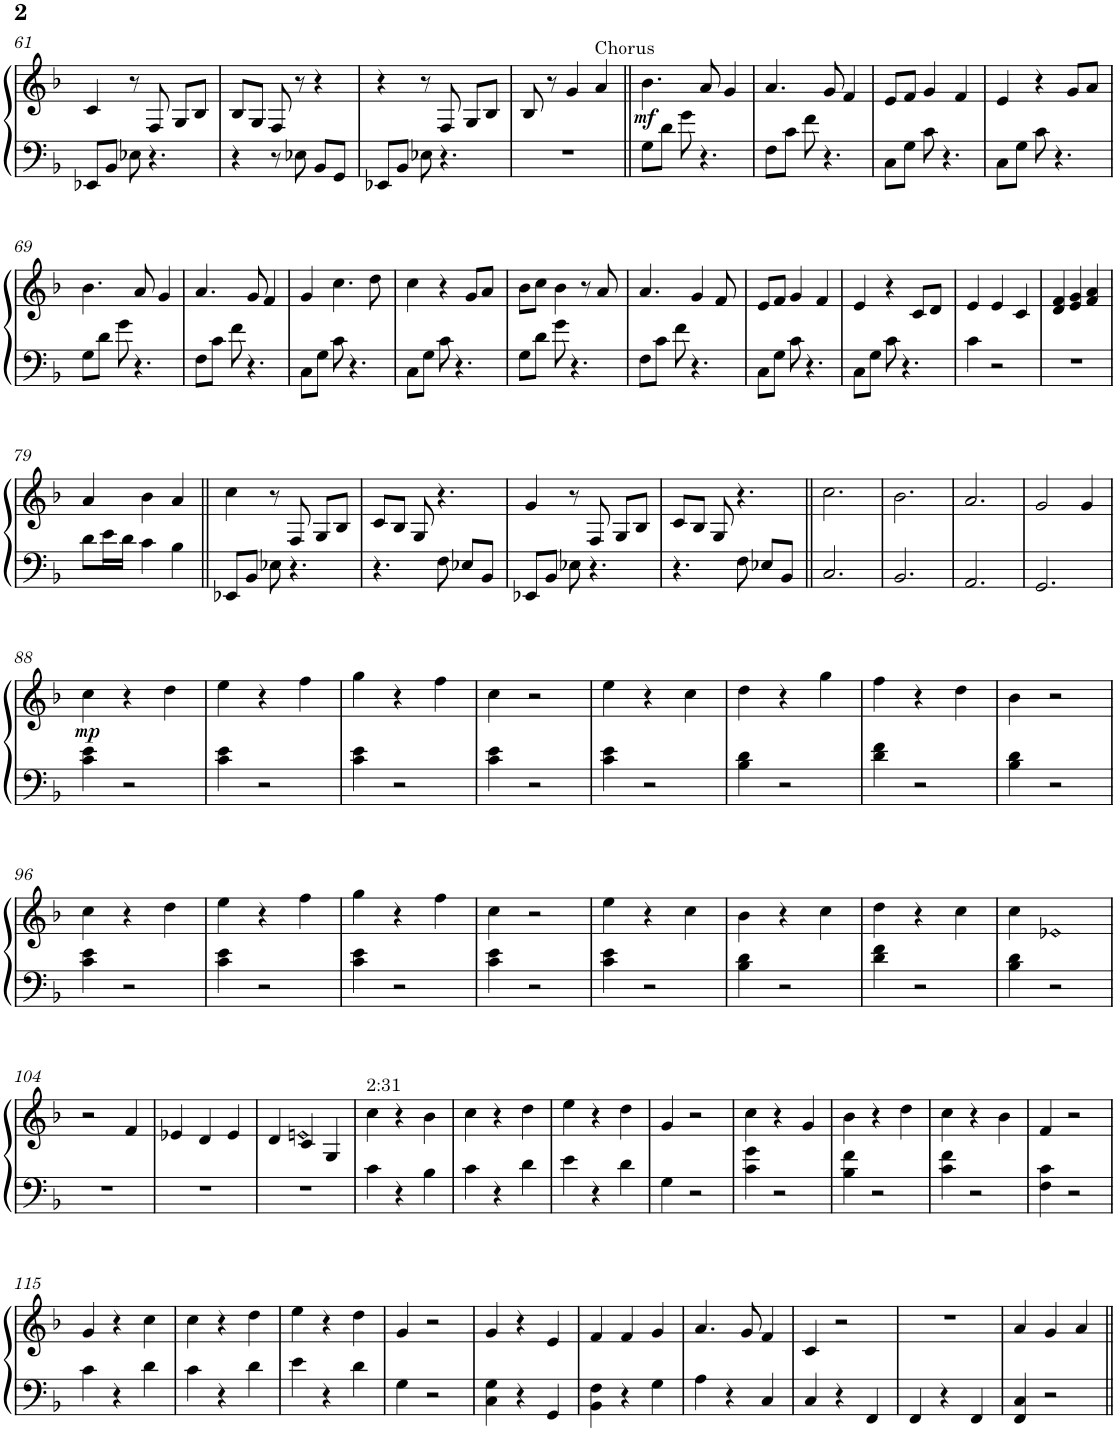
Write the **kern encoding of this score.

**kern	**kern	**dynam
*part1	*part1	*part1
*staff2	*staff1	*staff1/2
*I"Harp	*	*
*I'Hrp.	*	*
!!LO:PB:g=z
*clefF4	*clefG2	*
*k[b-]	*k[b-]	*
*M3/4	*M3/4	*
=61	=61	=61
8EE-X/L	4c/	.
8BB-/J	.	.
8E-X\	8r	.
4.r	8F/	.
.	8G/L	.
.	8B-/J	.
=62	=62	=62
4r	8B-/L	.
.	8G/J	.
8r	8F/	.
8E-X\	8r	.
8BB-/L	4r	.
8GG/J	.	.
=63	=63	=63
8EE-X/L	4r	.
8BB-/J	.	.
8E-X\	8r	.
4.r	8F/	.
.	8G/L	.
.	8B-/J	.
=64	=64	=64
2.r	8B-/	.
.	8r	.
.	4g/	.
!	!LO:TX:a:t=Chorus	!
.	4a/	.
=65||	=65||	=65||
!	!	!LO:DY:b
8G\L	4.b-\	mf
8d\J	.	.
8g\	.	.
4.r	8a/	.
.	4g/	.
=66	=66	=66
8F\L	4.a/	.
8c\J	.	.
8f\	.	.
4.r	8g/	.
.	4f/	.
=67	=67	=67
8C\L	8e/L	.
8G\J	8f/J	.
8c\	4g/	.
4.r	.	.
.	4f/	.
=68	=68	=68
8C\L	4e/	.
8G\J	.	.
8c\	4r	.
4.r	.	.
.	8g/L	.
.	8a/J	.
!!LO:LB:g=z
=69	=69	=69
8G\L	4.b-\	.
8d\J	.	.
8g\	.	.
4.r	8a/	.
.	4g/	.
=70	=70	=70
8F\L	4.a/	.
8c\J	.	.
8f\	.	.
4.r	8g/	.
.	4f/	.
=71	=71	=71
8C\L	4g/	.
8G\J	.	.
8c\	4.cc\	.
4.r	.	.
.	8dd\	.
=72	=72	=72
8C\L	4cc\	.
8G\J	.	.
8c\	4r	.
4.r	.	.
.	8g/L	.
.	8a/J	.
=73	=73	=73
8G\L	8b-\L	.
8d\J	8cc\J	.
8g\	4b-\	.
4.r	.	.
.	8r	.
.	8a/	.
=74	=74	=74
8F\L	4.a/	.
8c\J	.	.
8f\	.	.
4.r	4g/	.
.	8f/	.
=75	=75	=75
8C\L	8e/L	.
8G\J	8f/J	.
8c\	4g/	.
4.r	.	.
.	4f/	.
=76	=76	=76
8C\L	4e/	.
8G\J	.	.
8c\	4r	.
4.r	.	.
.	8c/L	.
.	8d/J	.
=77	=77	=77
4c\	4e/	.
2r	4e/	.
.	4c/	.
=78	=78	=78
2.r	4d/ 4f/	.
.	4e/ 4g/	.
.	4f/ 4a/	.
!!LO:LB:g=z
=79	=79	=79
8d\L	4a/	.
16e\L	.	.
16d\JJ	.	.
4c\	4b-\	.
4B-\	4a/	.
=80||	=80||	=80||
8EE-X/L	4cc\	.
8BB-/J	.	.
8E-X\	8r	.
4.r	8F/	.
.	8G/L	.
.	8B-/J	.
=81	=81	=81
4.r	8c/L	.
.	8B-/J	.
.	8G/	.
8F\	4.r	.
8E-X/L	.	.
8BB-/J	.	.
=82	=82	=82
8EE-X/L	4g/	.
8BB-/J	.	.
8E-X\	8r	.
4.r	8F/	.
.	8G/L	.
.	8B-/J	.
=83	=83	=83
4.r	8c/L	.
.	8B-/J	.
.	8G/	.
8F\	4.r	.
8E-X/L	.	.
8BB-/J	.	.
=84||	=84||	=84||
2.C/	2.cc\	.
=85	=85	=85
2.BB-/	2.b-\	.
=86	=86	=86
2.AA/	2.a/	.
=87	=87	=87
2.GG/	2g/	.
.	4g/	.
!!LO:LB:g=z
=88	=88	=88
!	!	!LO:DY:b
4c\ 4e\	4cc\	mp
2r	4r	.
.	4dd\	.
=89	=89	=89
4c\ 4e\	4ee\	.
2r	4r	.
.	4ff\	.
=90	=90	=90
4c\ 4e\	4gg\	.
2r	4r	.
.	4ff\	.
=91	=91	=91
4c\ 4e\	4cc\	.
2r	2r	.
=92	=92	=92
4c\ 4e\	4ee\	.
2r	4r	.
.	4cc\	.
=93	=93	=93
4B-\ 4d\	4dd\	.
2r	4r	.
.	4gg\	.
=94	=94	=94
4d\ 4f\	4ff\	.
2r	4r	.
.	4dd\	.
=95	=95	=95
4B-\ 4d\	4b-\	.
2r	2r	.
!!LO:LB:g=z
=96	=96	=96
4c\ 4e\	4cc\	.
2r	4r	.
.	4dd\	.
=97	=97	=97
4c\ 4e\	4ee\	.
2r	4r	.
.	4ff\	.
=98	=98	=98
4c\ 4e\	4gg\	.
2r	4r	.
.	4ff\	.
=99	=99	=99
4c\ 4e\	4cc\	.
2r	2r	.
=100	=100	=100
4c\ 4e\	4ee\	.
2r	4r	.
.	4cc\	.
=101	=101	=101
4B-\ 4d\	4b-\	.
2r	4r	.
.	4cc\	.
=102	=102	=102
4d\ 4f\	4dd\	.
2r	4r	.
.	4cc\	.
=103	=103	=103
4B-\ 4d\	4cc\	.
!	!LO:N:head=diamond	!
2r	2e-X	.
!!LO:LB:g=z
=104	=104	=104
2.r	2r	.
.	4f/	.
=105	=105	=105
2.r	4e-X/	.
.	4d/	.
.	4e-/	.
=106	=106	=106
*	*^	*
2.r	4d/	4ryy	.
!	!	!LO:N:head=diamond	!
.	4c/	2en	.
.	4G/	.	.
*	*v	*v	*
=107	=107	=107
!	!LO:TX:a:t=2&colon;31	!
4c\	4cc\	.
4r	4r	.
4B-\	4b-\	.
=108	=108	=108
4c\	4cc\	.
4r	4r	.
4d\	4dd\	.
=109	=109	=109
4e\	4ee\	.
4r	4r	.
4d\	4dd\	.
=110	=110	=110
4G\	4g/	.
2r	2r	.
=111	=111	=111
4c\ 4g\	4cc\	.
2r	4r	.
.	4g/	.
=112	=112	=112
4B-\ 4f\	4b-\	.
2r	4r	.
.	4dd\	.
=113	=113	=113
4c\ 4f\	4cc\	.
2r	4r	.
.	4b-\	.
=114	=114	=114
4F\ 4c\	4f/	.
2r	2r	.
!!LO:LB:g=z
=115	=115	=115
4c\	4g/	.
4r	4r	.
4d\	4cc\	.
=116	=116	=116
4c\	4cc\	.
4r	4r	.
4d\	4dd\	.
=117	=117	=117
4e\	4ee\	.
4r	4r	.
4d\	4dd\	.
=118	=118	=118
4G\	4g/	.
2r	2r	.
=119	=119	=119
4C\ 4G\	4g/	.
4r	4r	.
4GG/	4e/	.
=120	=120	=120
4BB-\ 4F\	4f/	.
4r	4f/	.
4G\	4g/	.
=121	=121	=121
4A\	4.a/	.
4r	.	.
.	8g/	.
4C/	4f/	.
=122	=122	=122
4C/	4c/	.
4r	2r	.
4FF/	.	.
=123	=123	=123
4FF/	2.r	.
4r	.	.
4FF/	.	.
=124	=124	=124
4FF/ 4C/	4a/	.
2r	4g/	.
.	4a/	.
=||	=||	=||
*-	*-	*-
